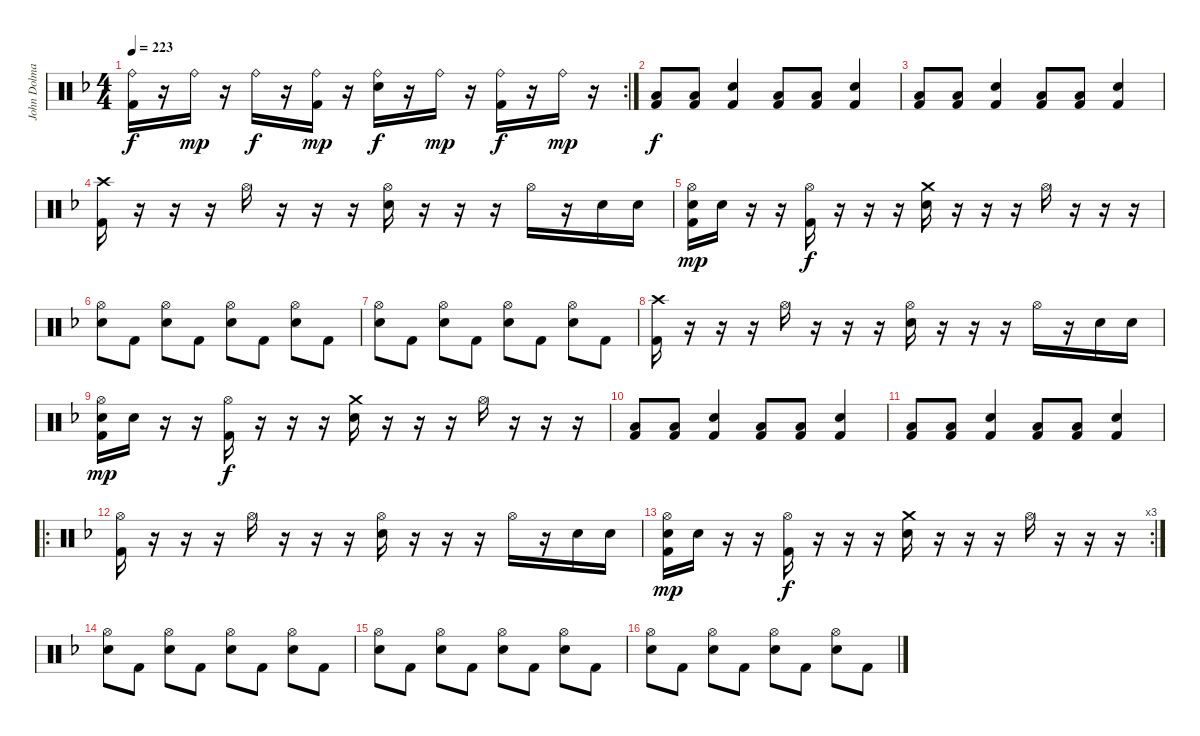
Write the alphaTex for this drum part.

\track ("John Dolmayan (Drums)" "John Dolma") {instrument percussion}
\staff {score}
\articulation defaults
\rc 2
\ts (4 4)
\tempo 223
\clef neutral
\ks f
("Ride (bell)" "Kick (hit) 2").16{dy f} r.16 "Ride (bell)".16{dy mp} r.16 "Ride (bell)".16{dy f} r.16 ("Ride (bell)" "Kick (hit) 2").16{dy mp} r.16 ("Ride (bell)" "Snare (hit) 2").16{dy f} r.16 "Ride (bell)".16{dy mp} r.16 ("Ride (bell)" "Kick (hit) 2").16{dy f} r.16 "Ride (bell)".16{dy mp} r.16 |
("Low Floor Tom (hit)" "Kick (hit) 2").8{dy f} ("Low Floor Tom (hit)" "Kick (hit) 2").8 ("Snare (hit) 2" "Kick (hit) 2").4 ("Low Floor Tom (hit)" "Kick (hit) 2").8 ("Low Floor Tom (hit)" "Kick (hit) 2").8 ("Snare (hit) 2" "Kick (hit) 2").4 |
("Low Floor Tom (hit)" "Kick (hit) 2").8 ("Low Floor Tom (hit)" "Kick (hit) 2").8 ("Snare (hit) 2" "Kick (hit) 2").4 ("Low Floor Tom (hit)" "Kick (hit) 2").8 ("Low Floor Tom (hit)" "Kick (hit) 2").8 ("Snare (hit) 2" "Kick (hit) 2").4 |
("Crash high (hit)" "Kick (hit) 2").16 r.16 r.16 r.16 "Hi-Hat (open)".16 r.16 r.16 r.16 ("Hi-Hat (open)" "Snare (hit) 2").16 r.16 r.16 r.16 "Hi-Hat (open)".16 r.16 "Snare (hit) 2".16 "Snare (hit) 2".16 |
("Hi-Hat (open)" "Snare (hit) 2" "Kick (hit) 2").16{dy mp} "Snare (hit) 2".16 r.16 r.16 ("Hi-Hat (open)" "Kick (hit) 2").16{dy f} r.16 r.16 r.16 ("Crash medium (hit)" "Snare (hit) 2").16 r.16 r.16 r.16 "Hi-Hat (open)".16 r.16 r.16 r.16 |
("Hi-Hat (open)" "Snare (hit) 2").8 "Kick (hit) 2".8 ("Hi-Hat (open)" "Snare (hit) 2").8 "Kick (hit) 2".8 ("Hi-Hat (open)" "Snare (hit) 2").8 "Kick (hit) 2".8 ("Hi-Hat (open)" "Snare (hit) 2").8 "Kick (hit) 2".8 |
("Hi-Hat (open)" "Snare (hit) 2").8 "Kick (hit) 2".8 ("Hi-Hat (open)" "Snare (hit) 2").8 "Kick (hit) 2".8 ("Hi-Hat (open)" "Snare (hit) 2").8 "Kick (hit) 2".8 ("Hi-Hat (open)" "Snare (hit) 2").8 "Kick (hit) 2".8 |
("Crash high (hit)" "Kick (hit) 2").16 r.16 r.16 r.16 "Hi-Hat (open)".16 r.16 r.16 r.16 ("Hi-Hat (open)" "Snare (hit) 2").16 r.16 r.16 r.16 "Hi-Hat (open)".16 r.16 "Snare (hit) 2".16 "Snare (hit) 2".16 |
("Hi-Hat (open)" "Snare (hit) 2" "Kick (hit) 2").16{dy mp} "Snare (hit) 2".16 r.16 r.16 ("Hi-Hat (open)" "Kick (hit) 2").16{dy f} r.16 r.16 r.16 ("Crash medium (hit)" "Snare (hit) 2").16 r.16 r.16 r.16 "Hi-Hat (open)".16 r.16 r.16 r.16 |
("Low Floor Tom (hit)" "Kick (hit) 2").8 ("Low Floor Tom (hit)" "Kick (hit) 2").8 ("Snare (hit) 2" "Kick (hit) 2").4 ("Low Floor Tom (hit)" "Kick (hit) 2").8 ("Low Floor Tom (hit)" "Kick (hit) 2").8 ("Snare (hit) 2" "Kick (hit) 2").4 |
("Low Floor Tom (hit)" "Kick (hit) 2").8 ("Low Floor Tom (hit)" "Kick (hit) 2").8 ("Snare (hit) 2" "Kick (hit) 2").4 ("Low Floor Tom (hit)" "Kick (hit) 2").8 ("Low Floor Tom (hit)" "Kick (hit) 2").8 ("Snare (hit) 2" "Kick (hit) 2").4 |
\ro
("Hi-Hat (open)" "Kick (hit) 2").16 r.16 r.16 r.16 "Hi-Hat (open)".16 r.16 r.16 r.16 ("Hi-Hat (open)" "Snare (hit) 2").16 r.16 r.16 r.16 "Hi-Hat (open)".16 r.16 "Snare (hit) 2".16 "Snare (hit) 2".16 |
\rc 3
("Hi-Hat (open)" "Snare (hit) 2" "Kick (hit) 2").16{dy mp} "Snare (hit) 2".16 r.16 r.16 ("Hi-Hat (open)" "Kick (hit) 2").16{dy f} r.16 r.16 r.16 ("Crash medium (hit)" "Snare (hit) 2").16 r.16 r.16 r.16 "Hi-Hat (open)".16 r.16 r.16 r.16 |
("Hi-Hat (open)" "Snare (hit) 2").8 "Kick (hit) 2".8 ("Hi-Hat (open)" "Snare (hit) 2").8 "Kick (hit) 2".8 ("Hi-Hat (open)" "Snare (hit) 2").8 "Kick (hit) 2".8 ("Hi-Hat (open)" "Snare (hit) 2").8 "Kick (hit) 2".8 |
("Hi-Hat (open)" "Snare (hit) 2").8 "Kick (hit) 2".8 ("Hi-Hat (open)" "Snare (hit) 2").8 "Kick (hit) 2".8 ("Hi-Hat (open)" "Snare (hit) 2").8 "Kick (hit) 2".8 ("Hi-Hat (open)" "Snare (hit) 2").8 "Kick (hit) 2".8 |
("Hi-Hat (open)" "Snare (hit) 2").8 "Kick (hit) 2".8 ("Hi-Hat (open)" "Snare (hit) 2").8 "Kick (hit) 2".8 ("Hi-Hat (open)" "Snare (hit) 2").8 "Kick (hit) 2".8 ("Hi-Hat (open)" "Snare (hit) 2").8 "Kick (hit) 2".8
